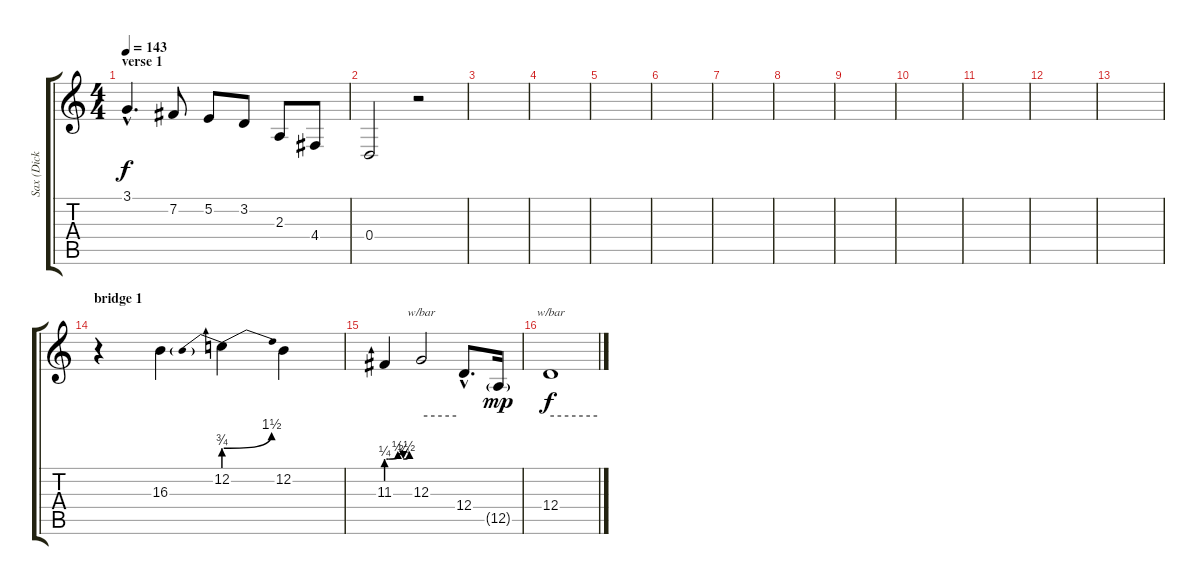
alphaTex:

\track ("Sax (Dick Parry)" "Sax (Dick ") {instrument tenorsax}
\staff {score tabs}
\tuning (E4 B3 G3 D3 A2 E2) {hide}
\ts (4 4)
\section ("" "verse 1")
\tempo 143
\clef g2
\ks c
3.1{hac t}.4{d dy f} 7.2.8 5.2.8 3.2.8 2.3.8 4.4.8 |
0.4.2 r.2 |
|
|
|
|
|
|
|
|
|
|
|
\section ("" "bridge 1")
r.4{volume 11} 16.3.4 12.2{be (prebendbend 0 3 60 6)}.4 12.2.4 |
11.3{be (custom 0 1 5 1 30 2 44 1 60 2)}.4 12.3.2{tbe (hold default 0 0 60 0)} 12.4{hac}.8{d} 12.5{g}.16{dy mp} |
12.4.1{tbe (hold default 0 0 60 0) dy f}
